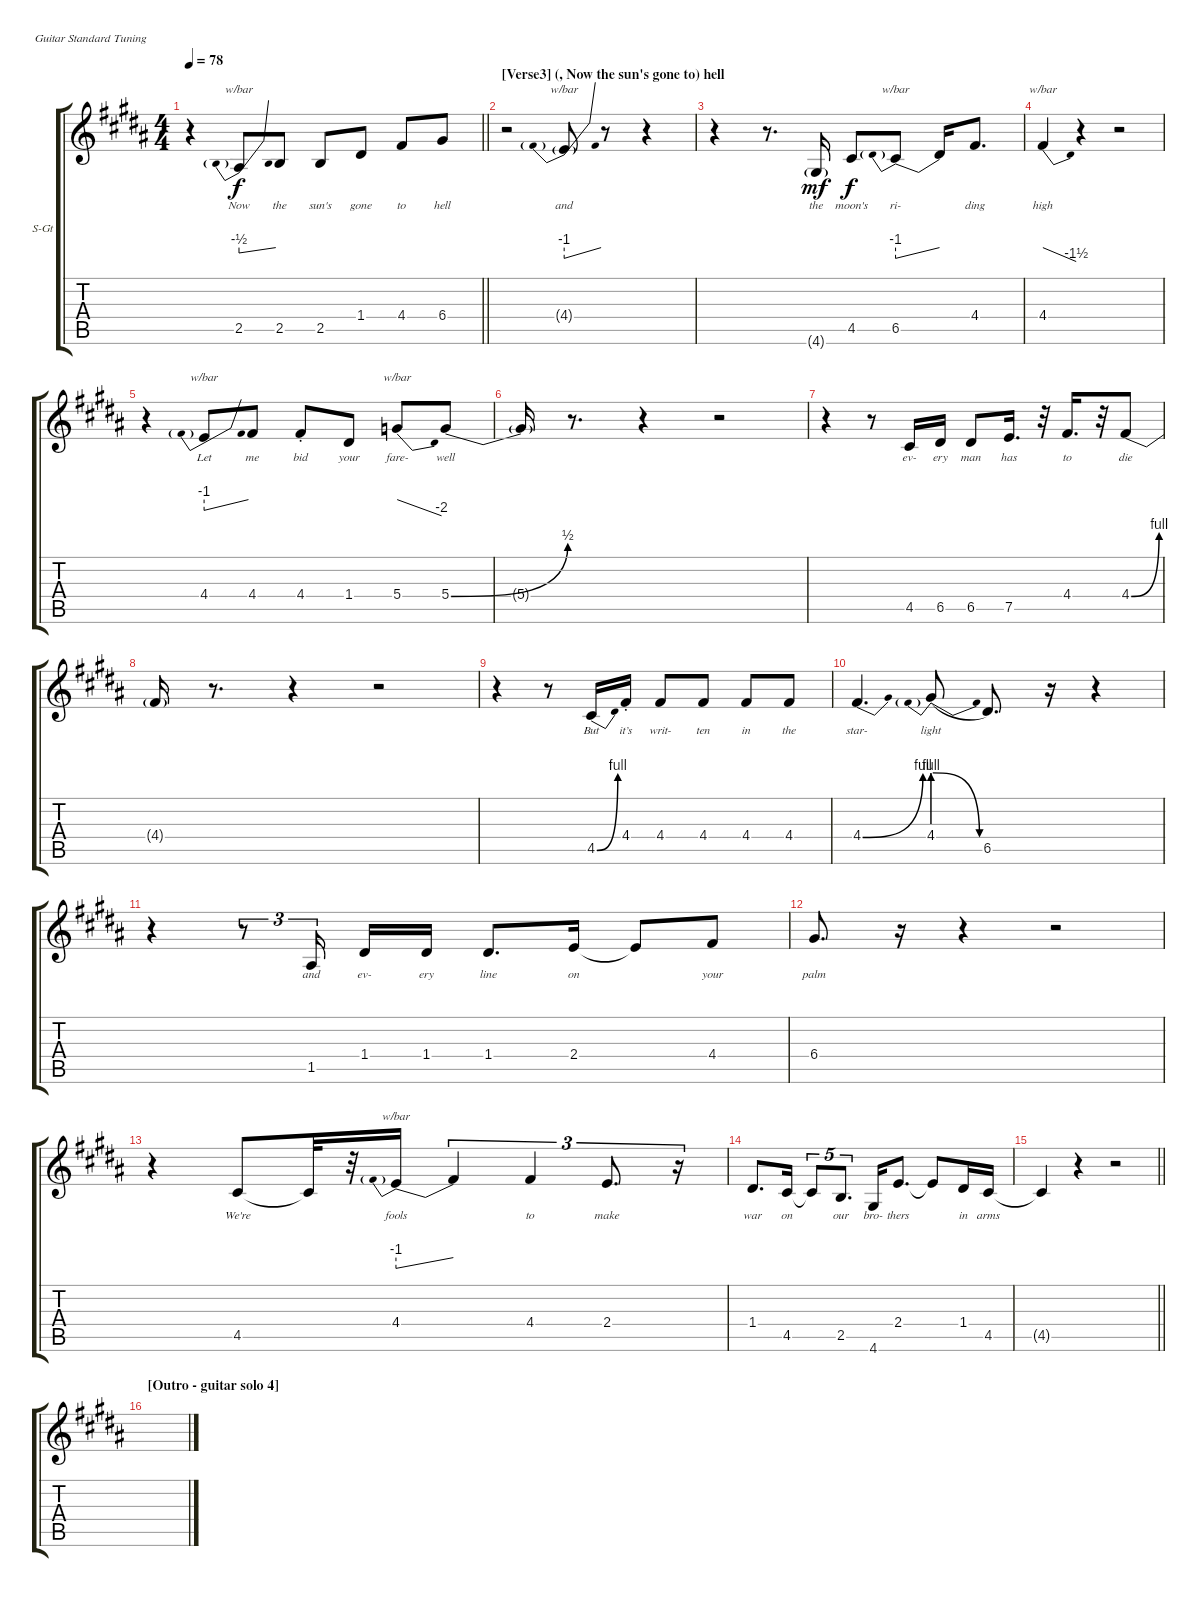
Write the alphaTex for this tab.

\bracketExtendMode groupsimilarinstruments
\firstSystemTrackNameOrientation horizontal
\otherSystemsTrackNameOrientation horizontal
\track ("Vocal" "S-Gt") {instrument flute}
\staff {score tabs}
\tuning (E4 B3 G3 D3 A2 E2)
\displaytranspose 12
\ts (4 4)
\tempo 78
\clef g2
\barLineRight lightlight
\ks g#minor
r.4{dy f} 2.5.8{tbe (predivedive default 0 -2 13.799999999999999 0) lyrics (0 "Now") lyrics (1 "") lyrics (2 "") lyrics (3 "") lyrics (4 "")} 2.5.8{lyrics (0 "the") lyrics (1 "") lyrics (2 "") lyrics (3 "") lyrics (4 "")} 2.5.8{lyrics (0 "sun's") lyrics (1 "") lyrics (2 "") lyrics (3 "") lyrics (4 "")} 1.4.8{lyrics (0 "gone") lyrics (1 "") lyrics (2 "") lyrics (3 "") lyrics (4 "")} 4.4.8{lyrics (0 "to") lyrics (1 "") lyrics (2 "") lyrics (3 "") lyrics (4 "")} 6.4.8{lyrics (0 "hell") lyrics (1 "") lyrics (2 "") lyrics (3 "") lyrics (4 "")} |
\section ("" "[Verse3] (, Now the sun's gone to) hell ")
r.2 4.4{g}.8{tbe (predivedive default 0 -4 16.2 0) lyrics (0 "and") lyrics (1 "") lyrics (2 "") lyrics (3 "") lyrics (4 "")} r.8 r.4 |
r.4 r.8{d} 4.6{g}.16{lyrics (0 "the") lyrics (1 "") lyrics (2 "") lyrics (3 "") lyrics (4 "") dy mf} 4.5.8{lyrics (0 "moon's") lyrics (1 "") lyrics (2 "") lyrics (3 "") lyrics (4 "") dy f} 6.5.8{tbe (predivedive default 0 -4 11.4 0) lyrics (0 "ri-") lyrics (1 "") lyrics (2 "") lyrics (3 "") lyrics (4 "")} 6.5{t}.16{lyrics (0 "") lyrics (1 "") lyrics (2 "") lyrics (3 "") lyrics (4 "")} 4.4.8{d lyrics (0 "ding") lyrics (1 "") lyrics (2 "") lyrics (3 "") lyrics (4 "")} |
4.4.4{tbe (dive default 12.6 0 14.399999999999999 -6) lyrics (0 "high") lyrics (1 "") lyrics (2 "") lyrics (3 "") lyrics (4 "")} r.4 r.2 |
r.4 4.4.8{tbe (predivedive default 0 -4 16.2 0) lyrics (0 "Let") lyrics (1 "") lyrics (2 "") lyrics (3 "") lyrics (4 "")} 4.4.8{lyrics (0 "me") lyrics (1 "") lyrics (2 "") lyrics (3 "") lyrics (4 "")} 4.4{st}.8{lyrics (0 "bid") lyrics (1 "") lyrics (2 "") lyrics (3 "") lyrics (4 "")} 1.4.8{lyrics (0 "your") lyrics (1 "") lyrics (2 "") lyrics (3 "") lyrics (4 "")} 5.4.8{tbe (dive default 26.4 0 30 -8) lyrics (0 "fare-") lyrics (1 "") lyrics (2 "") lyrics (3 "") lyrics (4 "")} 5.4{be (bend 0 0 28.2 2)}.8{lyrics (0 "well") lyrics (1 "") lyrics (2 "") lyrics (3 "") lyrics (4 "")} |
5.4{t}.16{lyrics (0 "") lyrics (1 "") lyrics (2 "") lyrics (3 "") lyrics (4 "")} r.8{d} r.4 r.2 |
r.4 r.8 4.5.16{lyrics (0 "ev-") lyrics (1 "") lyrics (2 "") lyrics (3 "") lyrics (4 "")} 6.5.16{lyrics (0 "ery") lyrics (1 "") lyrics (2 "") lyrics (3 "") lyrics (4 "")} 6.5.8{lyrics (0 "man") lyrics (1 "") lyrics (2 "") lyrics (3 "") lyrics (4 "")} 7.5.16{d lyrics (0 "has") lyrics (1 "") lyrics (2 "") lyrics (3 "") lyrics (4 "")} r.32 4.4.16{d lyrics (0 "to") lyrics (1 "") lyrics (2 "") lyrics (3 "") lyrics (4 "")} r.32 4.4{be (bend 26.4 0 33 4)}.8{lyrics (0 "die") lyrics (1 "") lyrics (2 "") lyrics (3 "") lyrics (4 "")} |
4.4{be (hold 0 0 60 0) t}.16{lyrics (0 "") lyrics (1 "") lyrics (2 "") lyrics (3 "") lyrics (4 "")} r.8{d} r.4 r.2 |
r.4 r.8 4.5{be (bend 0 0 56.4 4)}.16{lyrics (0 "But") lyrics (1 "") lyrics (2 "") lyrics (3 "") lyrics (4 "")} 4.4{st}.16{lyrics (0 "it’s") lyrics (1 "") lyrics (2 "") lyrics (3 "") lyrics (4 "")} 4.4.8{lyrics (0 "writ-") lyrics (1 "") lyrics (2 "") lyrics (3 "") lyrics (4 "")} 4.4.8{lyrics (0 "ten") lyrics (1 "") lyrics (2 "") lyrics (3 "") lyrics (4 "")} 4.4.8{lyrics (0 "in") lyrics (1 "") lyrics (2 "") lyrics (3 "") lyrics (4 "")} 4.4.8{lyrics (0 "the") lyrics (1 "") lyrics (2 "") lyrics (3 "") lyrics (4 "")} |
4.4{be (bend 12 0 18 4)}.4{d lyrics (0 "star-") lyrics (1 "") lyrics (2 "") lyrics (3 "") lyrics (4 "")} 4.4{be (prebendrelease 0 4 8.4 0)}.8{lyrics (0 "light") lyrics (1 "") lyrics (2 "") lyrics (3 "") lyrics (4 "") legatoorigin} 6.5.8{d lyrics (0 "") lyrics (1 "") lyrics (2 "") lyrics (3 "") lyrics (4 "")} r.16 r.4 |
r.4 r.8{tu (3 2)} 1.5.16{tu (3 2) lyrics (0 "and") lyrics (1 "") lyrics (2 "") lyrics (3 "") lyrics (4 "")} 1.4.16{lyrics (0 "ev-") lyrics (1 "") lyrics (2 "") lyrics (3 "") lyrics (4 "")} 1.4.16{lyrics (0 "ery") lyrics (1 "") lyrics (2 "") lyrics (3 "") lyrics (4 "")} 1.4.8{d lyrics (0 "line") lyrics (1 "") lyrics (2 "") lyrics (3 "") lyrics (4 "")} 2.4.16{lyrics (0 "on") lyrics (1 "") lyrics (2 "") lyrics (3 "") lyrics (4 "")} 2.4{t}.8{lyrics (0 "") lyrics (1 "") lyrics (2 "") lyrics (3 "") lyrics (4 "")} 4.4.8{lyrics (0 "your") lyrics (1 "") lyrics (2 "") lyrics (3 "") lyrics (4 "")} |
6.4.8{d lyrics (0 "palm") lyrics (1 "") lyrics (2 "") lyrics (3 "") lyrics (4 "")} r.16 r.4 r.2 |
r.4 4.5.8{lyrics (0 "We're") lyrics (1 "") lyrics (2 "") lyrics (3 "") lyrics (4 "")} 4.5{t}.32{lyrics (0 "") lyrics (1 "") lyrics (2 "") lyrics (3 "") lyrics (4 "")} r.32 4.4.16{tbe (predivedive default 0 -4 42 0) lyrics (0 "fools") lyrics (1 "") lyrics (2 "") lyrics (3 "") lyrics (4 "")} 4.4{t}.4{tu (3 2) lyrics (0 "") lyrics (1 "") lyrics (2 "") lyrics (3 "") lyrics (4 "")} 4.4.4{tu (3 2) lyrics (0 "to") lyrics (1 "") lyrics (2 "") lyrics (3 "") lyrics (4 "")} 2.4.8{d tu (3 2) lyrics (0 "make") lyrics (1 "") lyrics (2 "") lyrics (3 "") lyrics (4 "")} r.16{tu (3 2)} |
1.4.8{d lyrics (0 "war") lyrics (1 "") lyrics (2 "") lyrics (3 "") lyrics (4 "")} 4.5.16{lyrics (0 "on") lyrics (1 "") lyrics (2 "") lyrics (3 "") lyrics (4 "")} 4.5{t}.8{tu (5 4) lyrics (0 "") lyrics (1 "") lyrics (2 "") lyrics (3 "") lyrics (4 "")} 2.5.8{d tu (5 4) lyrics (0 "our") lyrics (1 "") lyrics (2 "") lyrics (3 "") lyrics (4 "")} 4.6.16{lyrics (0 "bro-") lyrics (1 "") lyrics (2 "") lyrics (3 "") lyrics (4 "")} 2.4.8{d lyrics (0 "thers") lyrics (1 "") lyrics (2 "") lyrics (3 "") lyrics (4 "")} 2.4{t}.8{lyrics (0 "") lyrics (1 "") lyrics (2 "") lyrics (3 "") lyrics (4 "")} 1.4.16{lyrics (0 "in") lyrics (1 "") lyrics (2 "") lyrics (3 "") lyrics (4 "")} 4.5.16{lyrics (0 "arms") lyrics (1 "") lyrics (2 "") lyrics (3 "") lyrics (4 "")} |
\barLineRight lightlight
4.5{t}.4 r.4 r.2 |
\section ("" "[Outro - guitar solo 4] ")
